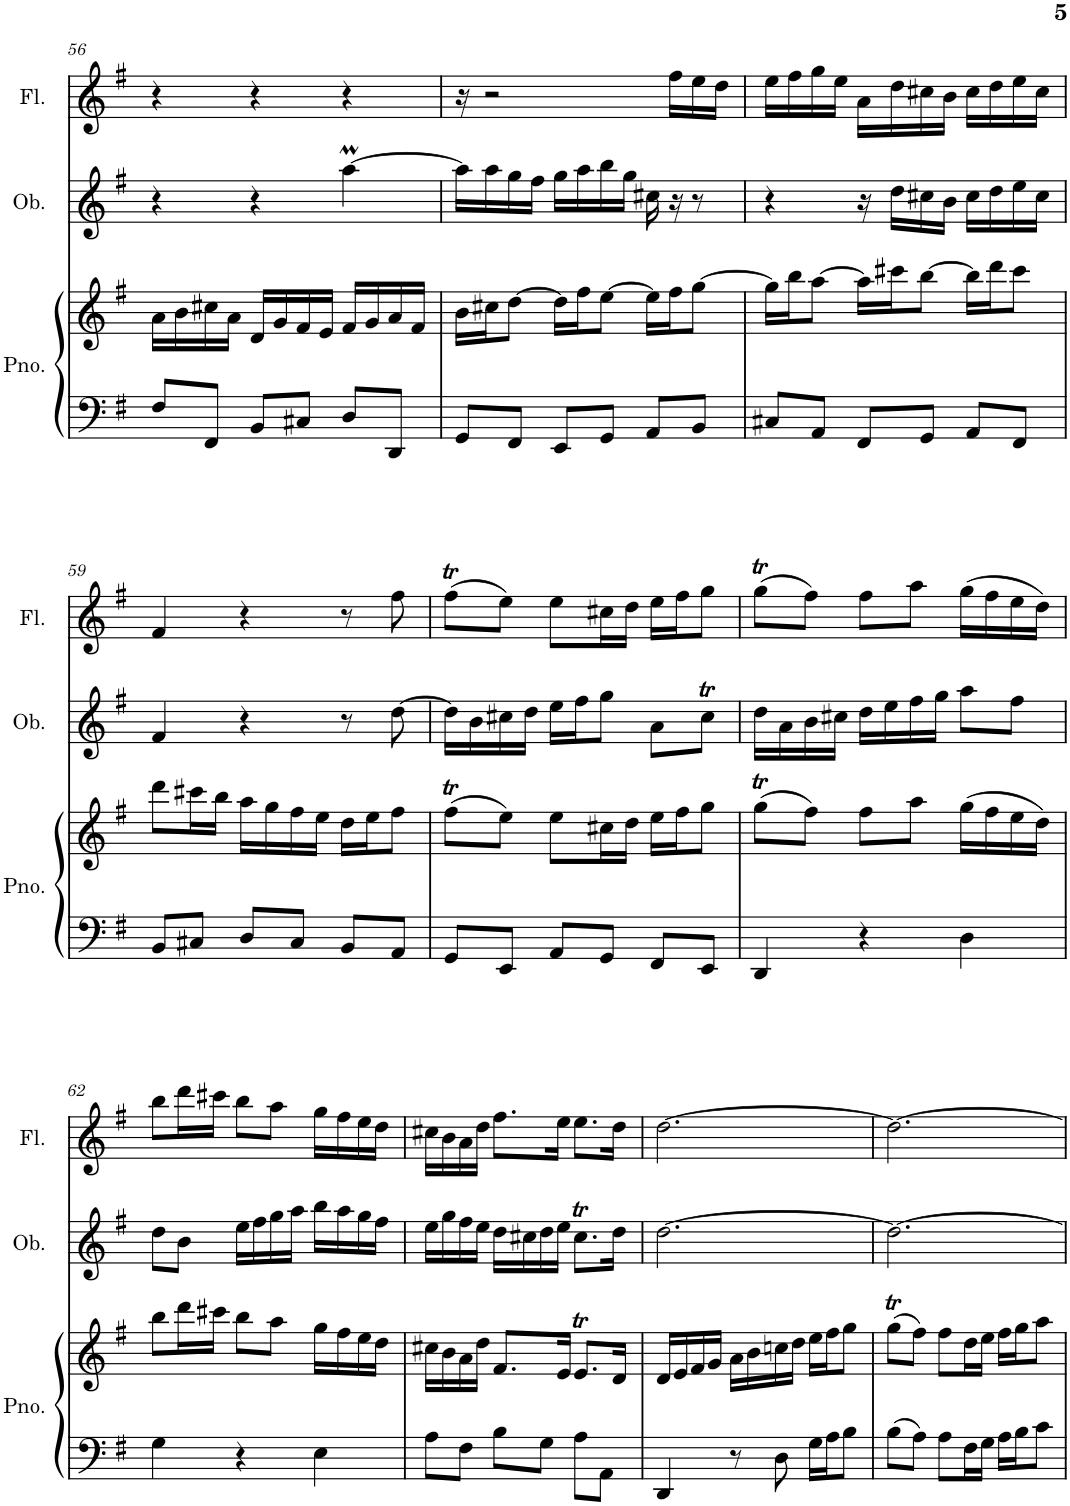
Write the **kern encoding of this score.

**kern	**kern	**kern	**kern
*part3	*part3	*part2	*part1
*staff4	*staff3	*staff2	*staff1
*I"Piano	*	*I"Oboe	*I"Flute
*I'Pno.	*	*I'Ob.	*I'Fl.
!!LO:PB:g=z
*clefF4	*clefG2	*clefG2	*clefG2
*k[f#]	*k[f#]	*k[f#]	*k[f#]
*M3/4	*M3/4	*M3/4	*M3/4
=56	=56	=56	=56
8F#/L	16a\LL	4r	4r
.	16b\	.	.
8FF#/J	16cc#X\	.	.
.	16a\JJ	.	.
8BB/L	16d/LL	4r	4r
.	16g/	.	.
8C#X/J	16f#/	.	.
.	16e/JJ	.	.
8D/L	16f#/LL	[4aaM\	4r
.	16g/	.	.
8DD/J	16a/	.	.
.	16f#/JJ	.	.
=57	=57	=57	=57
8GG/L	16b\LL	16aa\LL]	16r
.	16cc#X\J	16aa\	2r
8FF#/J	[8dd\J	16gg\	.
.	.	16ff#\JJ	.
8EE/L	16dd\LL]	16gg\LL	.
.	16ff#\J	16aa\	.
8GG/J	[8ee\J	16bb\	.
.	.	16gg\JJ	.
8AA/L	16ee\LL]	16cc#X\	.
.	16ff#\J	16r	16ff#\LL
8BB/J	[8gg\J	8r	16ee\
.	.	.	16dd\JJ
=58	=58	=58	=58
8C#X/L	16gg\LL]	4r	16ee\LL
.	16bb\J	.	16ff#\
8AA/J	[8aa\J	.	16gg\
.	.	.	16ee\JJ
8FF#/L	16aa\LL]	16r	16a\LL
.	16ccc#X\J	16dd\LL	16dd\
8GG/J	[8bb\J	16cc#X\	16cc#X\
.	.	16b\JJ	16b\JJ
8AA/L	16bb\LL]	16cc#\LL	16cc#\LL
.	16ddd\J	16dd\	16dd\
8FF#/J	8ccc#\J	16ee\	16ee\
.	.	16cc#\JJ	16cc#\JJ
!!LO:LB:g=z
=59	=59	=59	=59
8BB/L	8ddd\L	4f#/	4f#/
8C#X/J	16ccc#X\L	.	.
.	16bb\JJ	.	.
8D/L	16aa\LL	4r	4r
.	16gg\	.	.
8C#/J	16ff#\	.	.
.	16ee\JJ	.	.
8BB/L	16dd\LL	8r	8r
.	16ee\J	.	.
8AA/J	8ff#\J	[8dd\	8ff#\
=60	=60	=60	=60
8GG/L	(8ff#t\L	16dd\LL]	(8ff#t\L
.	.	16b\	.
8EE/J	8ee\J)	16cc#X\	8ee\J)
.	.	16dd\JJ	.
8AA/L	8ee\L	16ee\LL	8ee\L
.	.	16ff#\J	.
8GG/J	16cc#X\L	8gg\J	16cc#X\L
.	16dd\JJ	.	16dd\JJ
8FF#/L	16ee\LL	8a\L	16ee\LL
.	16ff#\J	.	16ff#\J
8EE/J	8gg\J	8cc#t\J	8gg\J
=61	=61	=61	=61
4DD/	(8ggT\L	16dd\LL	(8ggT\L
.	.	16a\	.
.	8ff#\J)	16b\	8ff#\J)
.	.	16cc#X\JJ	.
4r	8ff#\L	16dd\LL	8ff#\L
.	.	16ee\	.
.	8aa\J	16ff#\	8aa\J
.	.	16gg\JJ	.
4D\	(16gg\LL	8aa\L	(16gg\LL
.	16ff#\	.	16ff#\
.	16ee\	8ff#\J	16ee\
.	16dd\JJ)	.	16dd\JJ)
!!LO:LB:g=z
=62	=62	=62	=62
4G\	8bb\L	8dd\L	8bb\L
.	16ddd\L	8b\J	16ddd\L
.	16ccc#X\JJ	.	16ccc#X\JJ
4r	8bb\L	16ee\LL	8bb\L
.	.	16ff#\	.
.	8aa\J	16gg\	8aa\J
.	.	16aa\JJ	.
4E\	16gg\LL	16bb\LL	16gg\LL
.	16ff#\	16aa\	16ff#\
.	16ee\	16gg\	16ee\
.	16dd\JJ	16ff#\JJ	16dd\JJ
=63	=63	=63	=63
8A\L	16cc#X\LL	16ee\LL	16cc#X\LL
.	16b\	16gg\	16b\
8F#\J	16a\	16ff#\	16a\
.	16dd\JJ	16ee\JJ	16dd\JJ
8B\L	8.f#/L	16dd\LL	8.ff#\L
.	.	16cc#X\	.
8G\J	.	16dd\	.
.	16e/Jk	16ee\JJ	16ee\Jk
8A\L	8.eT/L	8.cc#t\L	8.ee\L
8AA\J	.	.	.
.	16d/Jk	16dd\Jk	16dd\Jk
=64	=64	=64	=64
4DD/	16d/LL	[2.dd\	[2.dd\
.	16e/	.	.
.	16f#/	.	.
.	16g/JJ	.	.
8r	16a\LL	.	.
.	16b\	.	.
8D\	16ccn\	.	.
.	16dd\JJ	.	.
16G\LL	16ee\LL	.	.
16A\J	16ff#\J	.	.
8B\J	8gg\J	.	.
=65	=65	=65	=65
8B\L	(8ggT\L	2.dd\_	2.dd\_
8A\J	8ff#\J)	.	.
8A\L	8ff#\L	.	.
16F#\L	16dd\L	.	.
16G\JJ	16ee\JJ	.	.
16A\LL	16ff#\LL	.	.
16B\J	16gg\J	.	.
8c\J	8aa\J	.	.
=	=	=	=
*-	*-	*-	*-
